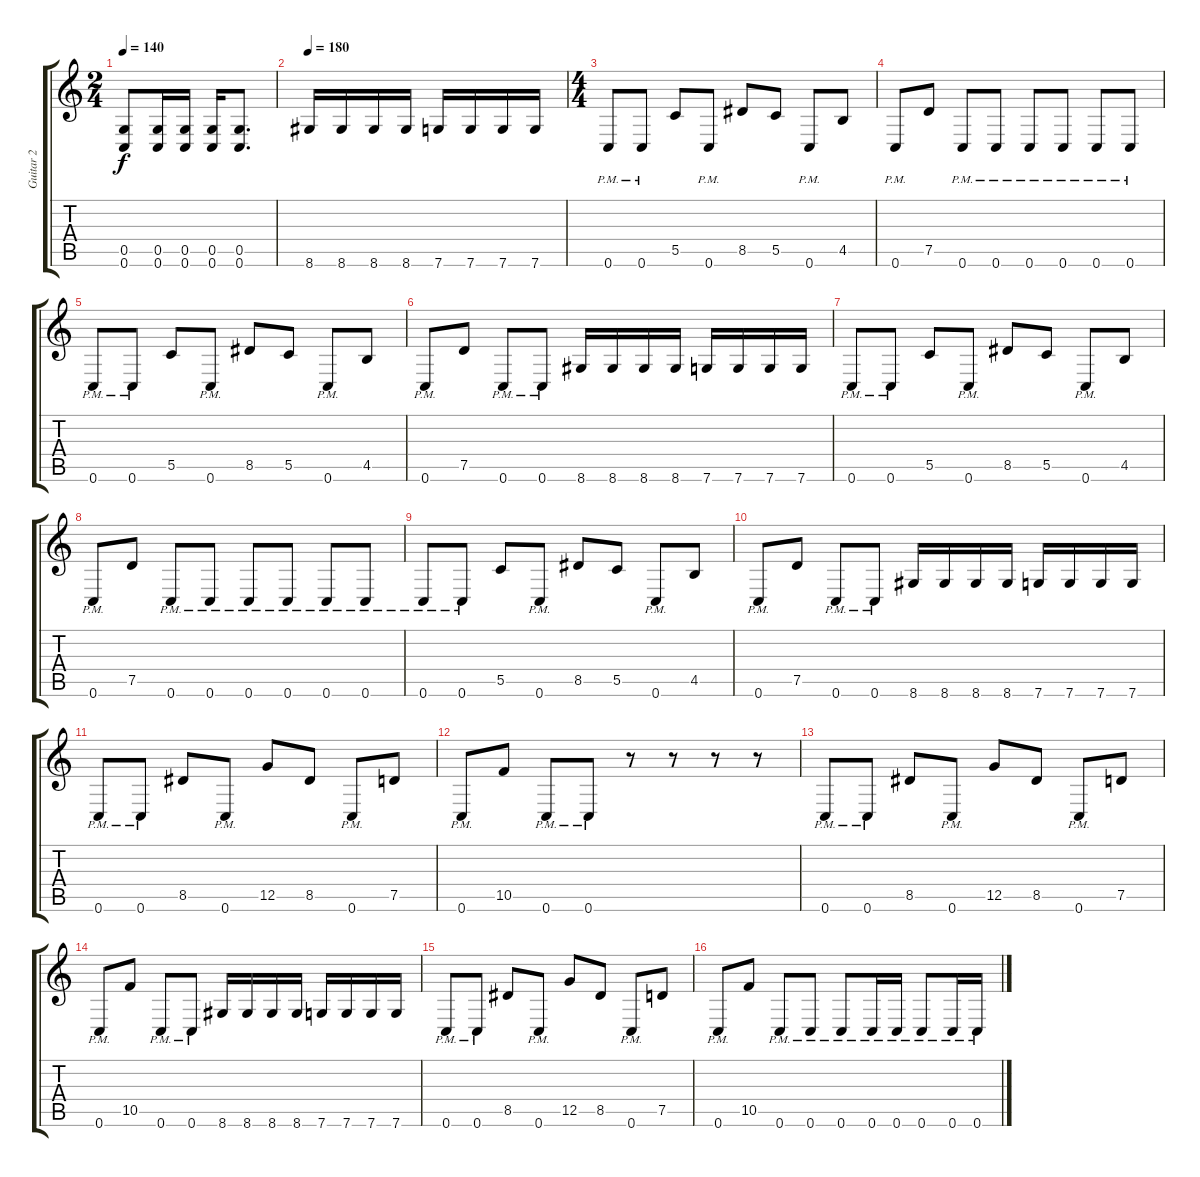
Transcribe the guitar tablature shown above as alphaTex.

\track ("Guitar 2" "Guitar 2") {instrument distortionguitar}
\staff {score tabs}
\tuning (D4 A3 F3 C3 G2 C2) {hide}
\ts (2 4)
\tempo 140
\clef g2
\ks c
(0.5{t} 0.6{t}).8{dy f} (0.5 0.6).16 (0.5 0.6).16 (0.5 0.6).16 (0.5 0.6).8{d} |
\tempo 180
8.6.16 8.6.16 8.6.16 8.6.16 7.6.16 7.6.16 7.6.16 7.6.16 |
\ts (4 4)
0.6{pm}.8 0.6{pm}.8 5.5.8 0.6{pm}.8 8.5.8 5.5.8 0.6{pm}.8 4.5.8 |
0.6{pm}.8 7.5.8 0.6{pm}.8 0.6{pm}.8 0.6{pm}.8 0.6{pm}.8 0.6{pm}.8 0.6{pm}.8 |
0.6{pm}.8 0.6{pm}.8 5.5.8 0.6{pm}.8 8.5.8 5.5.8 0.6{pm}.8 4.5.8 |
0.6{pm}.8 7.5.8 0.6{pm}.8 0.6{pm}.8 8.6.16 8.6.16 8.6.16 8.6.16 7.6.16 7.6.16 7.6.16 7.6.16 |
0.6{pm}.8 0.6{pm}.8 5.5.8 0.6{pm}.8 8.5.8 5.5.8 0.6{pm}.8 4.5.8 |
0.6{pm}.8 7.5.8 0.6{pm}.8 0.6{pm}.8 0.6{pm}.8 0.6{pm}.8 0.6{pm}.8 0.6{pm}.8 |
0.6{pm}.8 0.6{pm}.8 5.5.8 0.6{pm}.8 8.5.8 5.5.8 0.6{pm}.8 4.5.8 |
0.6{pm}.8 7.5.8 0.6{pm}.8 0.6{pm}.8 8.6.16 8.6.16 8.6.16 8.6.16 7.6.16 7.6.16 7.6.16 7.6.16 |
0.6{pm}.8 0.6{pm}.8 8.5.8 0.6{pm}.8 12.5.8 8.5.8 0.6{pm}.8 7.5.8 |
0.6{pm}.8 10.5.8 0.6{pm}.8 0.6{pm}.8 r.8 r.8 r.8 r.8 |
0.6{pm}.8 0.6{pm}.8 8.5.8 0.6{pm}.8 12.5.8 8.5.8 0.6{pm}.8 7.5.8 |
0.6{pm}.8 10.5.8 0.6{pm}.8 0.6{pm}.8 8.6.16 8.6.16 8.6.16 8.6.16 7.6.16 7.6.16 7.6.16 7.6.16 |
0.6{pm}.8 0.6{pm}.8 8.5.8 0.6{pm}.8 12.5.8 8.5.8 0.6{pm}.8 7.5.8 |
0.6{pm}.8 10.5.8 0.6{pm}.8 0.6{pm}.8 0.6{pm}.8 0.6{pm}.16 0.6{pm}.16 0.6{pm}.8 0.6{pm}.16 0.6{pm}.16
